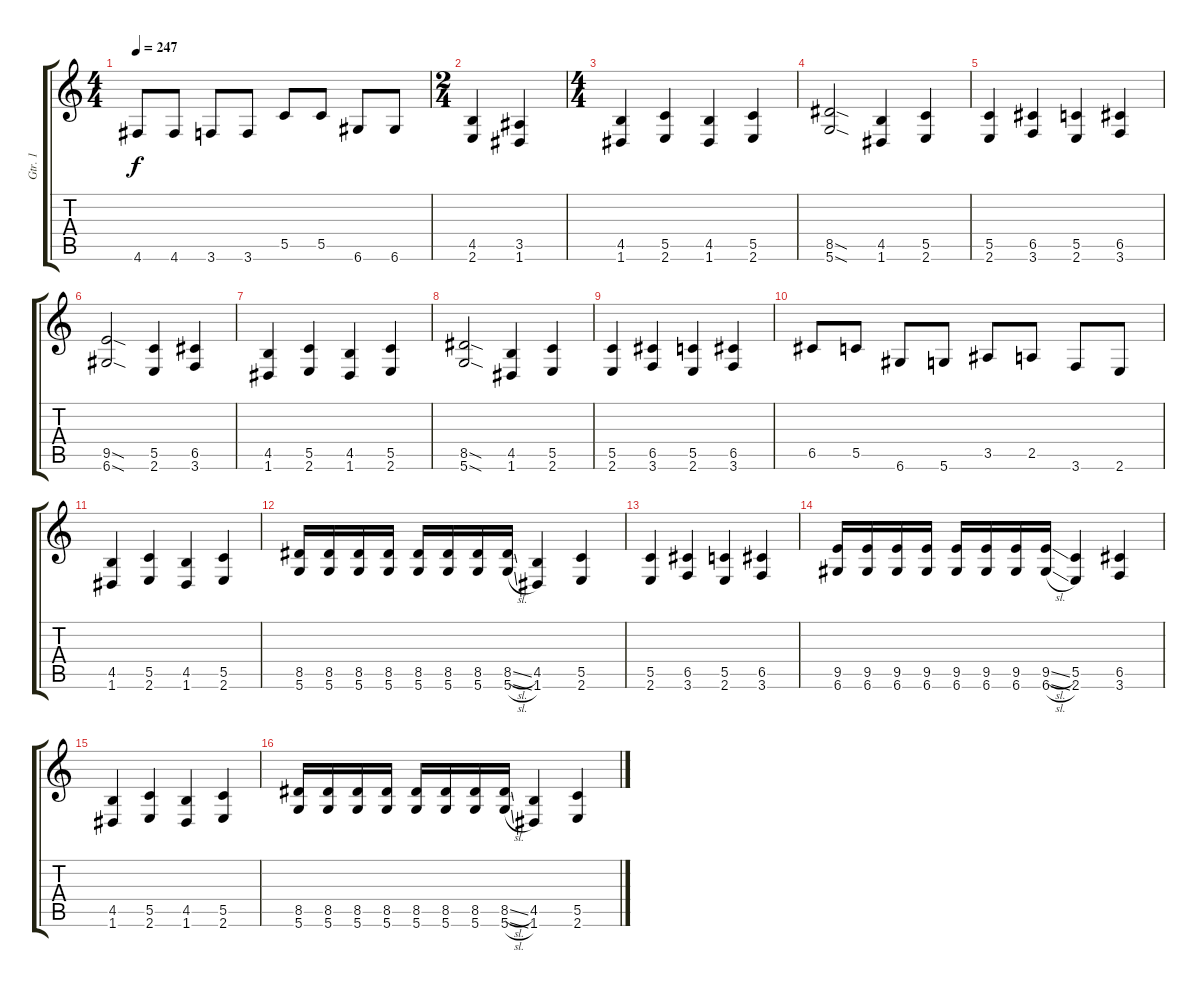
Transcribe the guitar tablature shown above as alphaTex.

\track ("Gtr. 1" "Gtr. 1") {instrument distortionguitar}
\staff {score tabs}
\tuning (D4 A3 F3 C3 G2 D2) {hide}
\ts (4 4)
\tempo 247
\clef g2
\ks c
4.6.8{dy f} 4.6.8 3.6.8 3.6.8 5.5.8 5.5.8 6.6.8 6.6.8 |
\ts (2 4)
(4.5 2.6).4 (3.5 1.6).4 |
\ts (4 4)
(4.5 1.6).4 (5.5 2.6).4 (4.5 1.6).4 (5.5 2.6).4 |
(8.5{sod} 5.6{sod}).2 (4.5 1.6).4 (5.5 2.6).4 |
(5.5 2.6).4 (6.5 3.6).4 (5.5 2.6).4 (6.5 3.6).4 |
(9.5{sod} 6.6{sod}).2 (5.5 2.6).4 (6.5 3.6).4 |
(4.5 1.6).4 (5.5 2.6).4 (4.5 1.6).4 (5.5 2.6).4 |
(8.5{sod} 5.6{sod}).2 (4.5 1.6).4 (5.5 2.6).4 |
(5.5 2.6).4 (6.5 3.6).4 (5.5 2.6).4 (6.5 3.6).4 |
6.5.8 5.5.8 6.6.8 5.6.8 3.5.8 2.5.8 3.6.8 2.6.8 |
(4.5 1.6).4 (5.5 2.6).4 (4.5 1.6).4 (5.5 2.6).4 |
(8.5 5.6).16 (8.5 5.6).16 (8.5 5.6).16 (8.5 5.6).16 (8.5 5.6).16 (8.5 5.6).16 (8.5 5.6).16 (8.5{sl} 5.6{sl}).16 (4.5 1.6).4 (5.5 2.6).4 |
(5.5 2.6).4 (6.5 3.6).4 (5.5 2.6).4 (6.5 3.6).4 |
(9.5 6.6).16 (9.5 6.6).16 (9.5 6.6).16 (9.5 6.6).16 (9.5 6.6).16 (9.5 6.6).16 (9.5 6.6).16 (9.5{sl} 6.6{sl}).16 (5.5 2.6).4 (6.5 3.6).4 |
(4.5 1.6).4 (5.5 2.6).4 (4.5 1.6).4 (5.5 2.6).4 |
(8.5 5.6).16 (8.5 5.6).16 (8.5 5.6).16 (8.5 5.6).16 (8.5 5.6).16 (8.5 5.6).16 (8.5 5.6).16 (8.5{sl} 5.6{sl}).16 (4.5 1.6).4 (5.5 2.6).4
